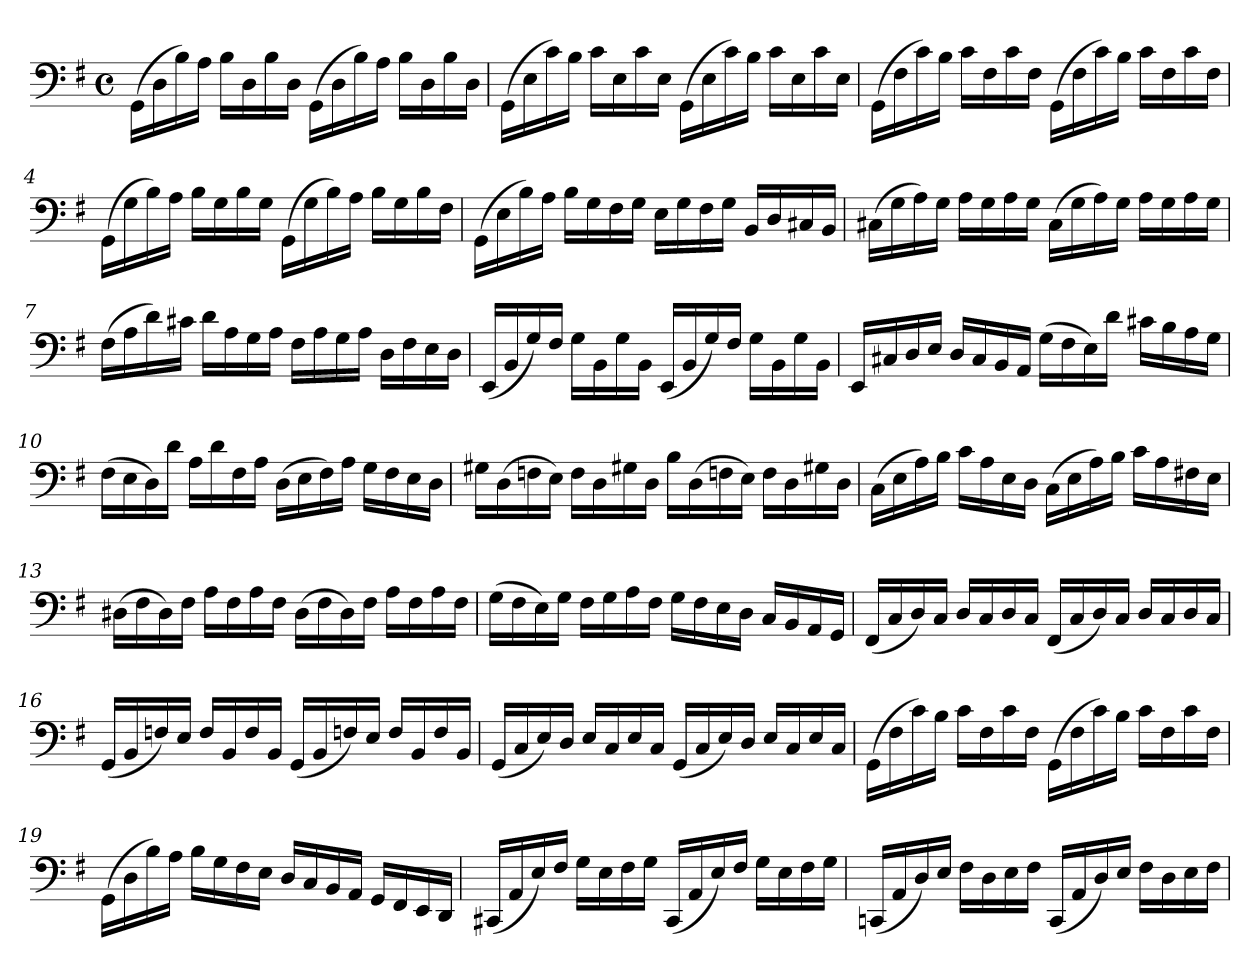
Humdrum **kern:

**kern
*part1
*staff1
*clefF4
*k[f#]
*G:
*M4/4
*met(c)
=1
(16GGLL
16D
16B)
16AJJ
16BLL
16D
16B
16DJJ
(16GGLL
16D
16B)
16AJJ
16BLL
16D
16B
16DJJ
=2
(16GGLL
16E
16c)
16BJJ
16cLL
16E
16c
16EJJ
(16GGLL
16E
16c)
16BJJ
16cLL
16E
16c
16EJJ
=3
(16GGLL
16F#
16c)
16BJJ
16cLL
16F#
16c
16F#JJ
(16GGLL
16F#
16c)
16BJJ
16cLL
16F#
16c
16F#JJ
=4
(16GGLL
16G
16B)
16AJJ
16BLL
16G
16B
16GJJ
(16GGLL
16G
16B)
16AJJ
16BLL
16G
16B
16F#JJ
=5
(16GGLL
16E
16B)
16AJJ
16BLL
16G
16F#
16GJJ
16ELL
16G
16F#
16GJJ
16BBLL
16D
16C#X
16BBJJ
=6
(16C#XLL
16G
16A)
16GJJ
16ALL
16G
16A
16GJJ
(16C#LL
16G
16A)
16GJJ
16ALL
16G
16A
16GJJ
=7
(16F#LL
16A
16d)
16c#XJJ
16dLL
16A
16G
16AJJ
16F#LL
16A
16G
16AJJ
16DLL
16F#
16E
16DJJ
=8
(16EELL
16BB
16G)
16F#JJ
16GLL
16BB
16G
16BBJJ
(16EELL
16BB
16G)
16F#JJ
16GLL
16BB
16G
16BBJJ
=9
16EELL
16C#X
16D
16EJJ
16DLL
16C#
16BB
16AAJJ
(16GLL
16F#
16E)
16dJJ
16c#XLL
16B
16A
16GJJ
=10
(16F#LL
16E
16D)
16dJJ
16ALL
16d
16F#
16AJJ
(16DLL
16E
16F#)
16AJJ
16GLL
16F#
16E
16DJJ
=11
16G#XLL
(16D
16Fn
16EJJ)
16FLL
16D
16G#X
16DJJ
16BLL
(16D
16Fn
16EJJ)
16FLL
16D
16G#X
16DJJ
=12
(16CLL
16E
16A)
16BJJ
16cLL
16A
16E
16DJJ
(16CLL
16E
16A)
16BJJ
16cLL
16A
16F#X
16EJJ
=13
(16D#XLL
16F#
16D#)
16F#JJ
16ALL
16F#
16A
16F#JJ
(16D#LL
16F#
16D#)
16F#JJ
16ALL
16F#
16A
16F#JJ
=14
(16GLL
16F#
16E)
16GJJ
16F#LL
16G
16A
16F#JJ
16GLL
16F#
16E
16DJJ
16CLL
16BB
16AA
16GGJJ
=15
(16FF#LL
16C
16D)
16CJJ
16DLL
16C
16D
16CJJ
(16FF#LL
16C
16D)
16CJJ
16DLL
16C
16D
16CJJ
=16
(16GGLL
16BB
16Fn)
16EJJ
16F/LL
16BB
16F
16BBJJ
(16GGLL
16BB
16Fn)
16EJJ
16F/LL
16BB
16F
16BBJJ
=17
(16GGLL
16C
16E)
16DJJ
16E/LL
16C
16E
16CJJ
(16GGLL
16C
16E)
16DJJ
16E/LL
16C
16E
16CJJ
=18
(16GGLL
16F#
16c)
16BJJ
16cLL
16F#
16c
16F#JJ
(16GGLL
16F#
16c)
16BJJ
16cLL
16F#
16c
16F#JJ
=19
(16GGLL
16D
16B)
16AJJ
16BLL
16G
16F#
16EJJ
16DLL
16C
16BB
16AAJJ
16GGLL
16FF#
16EE
16DDJJ
=20
(16CC#XLL
16AA
16E)
16F#JJ
16GLL
16E
16F#
16GJJ
(16CC#LL
16AA
16E)
16F#JJ
16GLL
16E
16F#
16GJJ
=21
(16CCnLL
16AA
16D)
16EJJ
16F#LL
16D
16E
16F#JJ
(16CCLL
16AA
16D)
16EJJ
16F#LL
16D
16E
16F#JJ
=
*-
